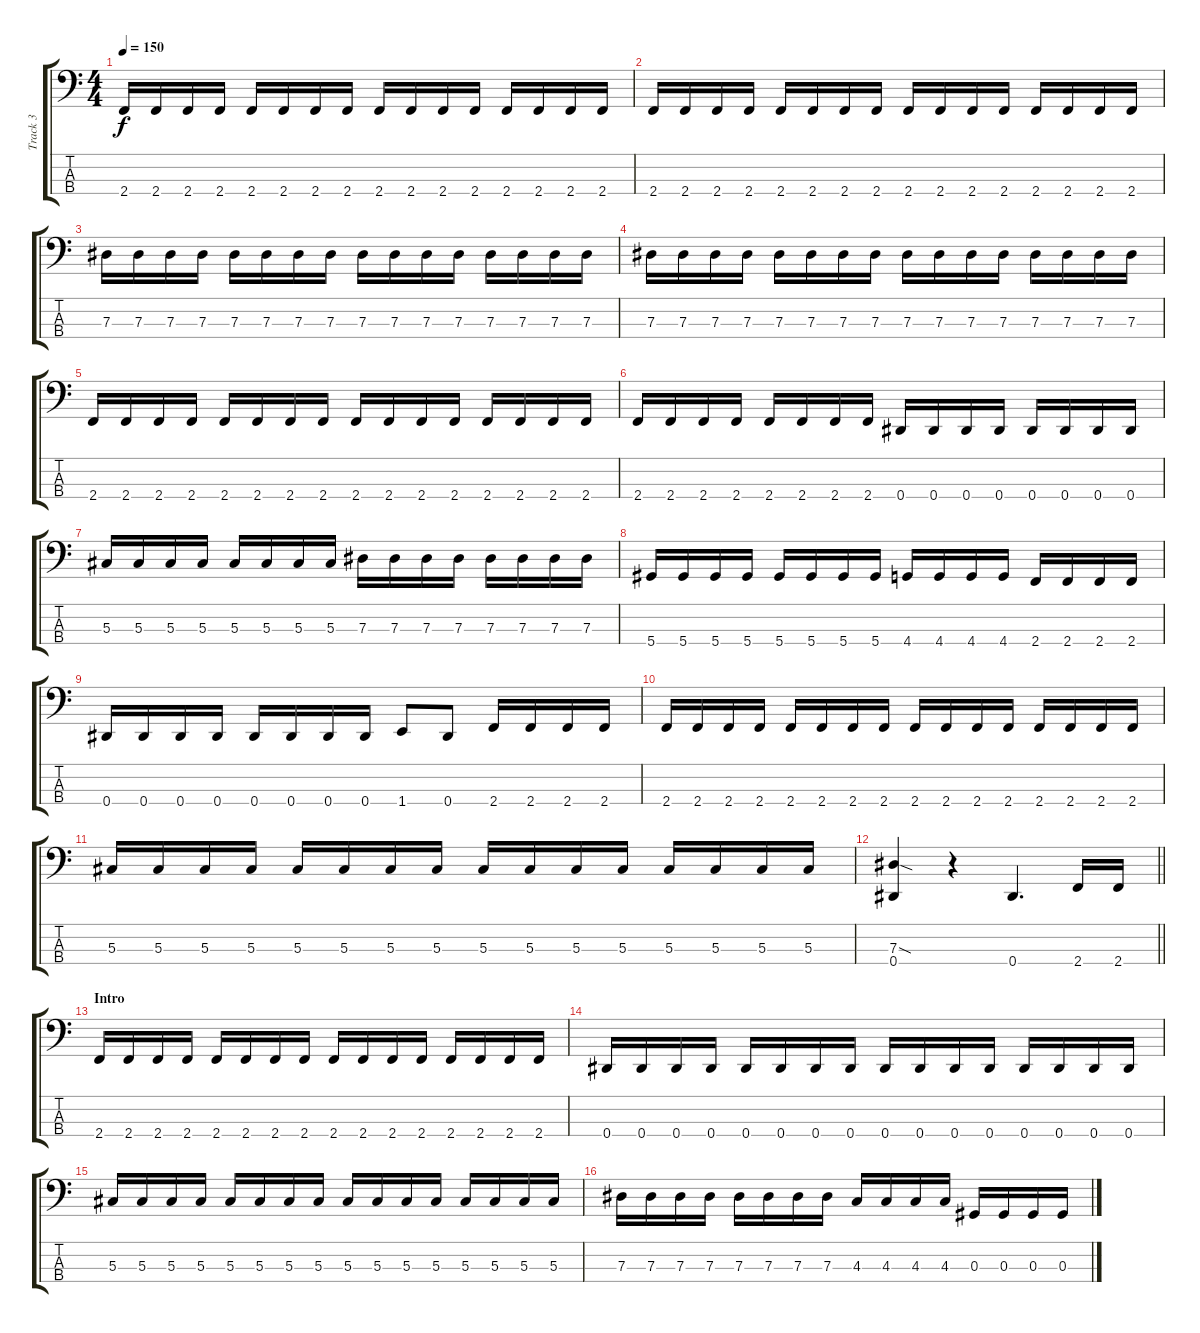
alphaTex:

\track ("Track 3" "Track 3") {instrument electricbasspick}
\staff {score tabs}
\tuning (Gb2 Db2 Ab1 Eb1) {hide}
\ts (4 4)
\tempo 150
\clef f4
\ks c
2.4.16{dy f} 2.4.16 2.4.16 2.4.16 2.4.16 2.4.16 2.4.16 2.4.16 2.4.16 2.4.16 2.4.16 2.4.16 2.4.16 2.4.16 2.4.16 2.4.16 |
2.4.16 2.4.16 2.4.16 2.4.16 2.4.16 2.4.16 2.4.16 2.4.16 2.4.16 2.4.16 2.4.16 2.4.16 2.4.16 2.4.16 2.4.16 2.4.16 |
7.3.16 7.3.16 7.3.16 7.3.16 7.3.16 7.3.16 7.3.16 7.3.16 7.3.16 7.3.16 7.3.16 7.3.16 7.3.16 7.3.16 7.3.16 7.3.16 |
7.3.16 7.3.16 7.3.16 7.3.16 7.3.16 7.3.16 7.3.16 7.3.16 7.3.16 7.3.16 7.3.16 7.3.16 7.3.16 7.3.16 7.3.16 7.3.16 |
2.4.16 2.4.16 2.4.16 2.4.16 2.4.16 2.4.16 2.4.16 2.4.16 2.4.16 2.4.16 2.4.16 2.4.16 2.4.16 2.4.16 2.4.16 2.4.16 |
2.4.16 2.4.16 2.4.16 2.4.16 2.4.16 2.4.16 2.4.16 2.4.16 0.4.16 0.4.16 0.4.16 0.4.16 0.4.16 0.4.16 0.4.16 0.4.16 |
5.3.16 5.3.16 5.3.16 5.3.16 5.3.16 5.3.16 5.3.16 5.3.16 7.3.16 7.3.16 7.3.16 7.3.16 7.3.16 7.3.16 7.3.16 7.3.16 |
5.4.16 5.4.16 5.4.16 5.4.16 5.4.16 5.4.16 5.4.16 5.4.16 4.4.16 4.4.16 4.4.16 4.4.16 2.4.16 2.4.16 2.4.16 2.4.16 |
0.4.16 0.4.16 0.4.16 0.4.16 0.4.16 0.4.16 0.4.16 0.4.16 1.4.8 0.4.8 2.4.16 2.4.16 2.4.16 2.4.16 |
2.4.16 2.4.16 2.4.16 2.4.16 2.4.16 2.4.16 2.4.16 2.4.16 2.4.16 2.4.16 2.4.16 2.4.16 2.4.16 2.4.16 2.4.16 2.4.16 |
5.3.16 5.3.16 5.3.16 5.3.16 5.3.16 5.3.16 5.3.16 5.3.16 5.3.16 5.3.16 5.3.16 5.3.16 5.3.16 5.3.16 5.3.16 5.3.16 |
\barLineRight lightlight
(7.3{sod} 0.4).4 r.4 0.4.4{d} 2.4.16 2.4.16 |
\section ("" "Intro")
2.4.16 2.4.16 2.4.16 2.4.16 2.4.16 2.4.16 2.4.16 2.4.16 2.4.16 2.4.16 2.4.16 2.4.16 2.4.16 2.4.16 2.4.16 2.4.16 |
0.4.16 0.4.16 0.4.16 0.4.16 0.4.16 0.4.16 0.4.16 0.4.16 0.4.16 0.4.16 0.4.16 0.4.16 0.4.16 0.4.16 0.4.16 0.4.16 |
5.3.16 5.3.16 5.3.16 5.3.16 5.3.16 5.3.16 5.3.16 5.3.16 5.3.16 5.3.16 5.3.16 5.3.16 5.3.16 5.3.16 5.3.16 5.3.16 |
7.3.16 7.3.16 7.3.16 7.3.16 7.3.16 7.3.16 7.3.16 7.3.16 4.3.16 4.3.16 4.3.16 4.3.16 0.3.16 0.3.16 0.3.16 0.3.16
